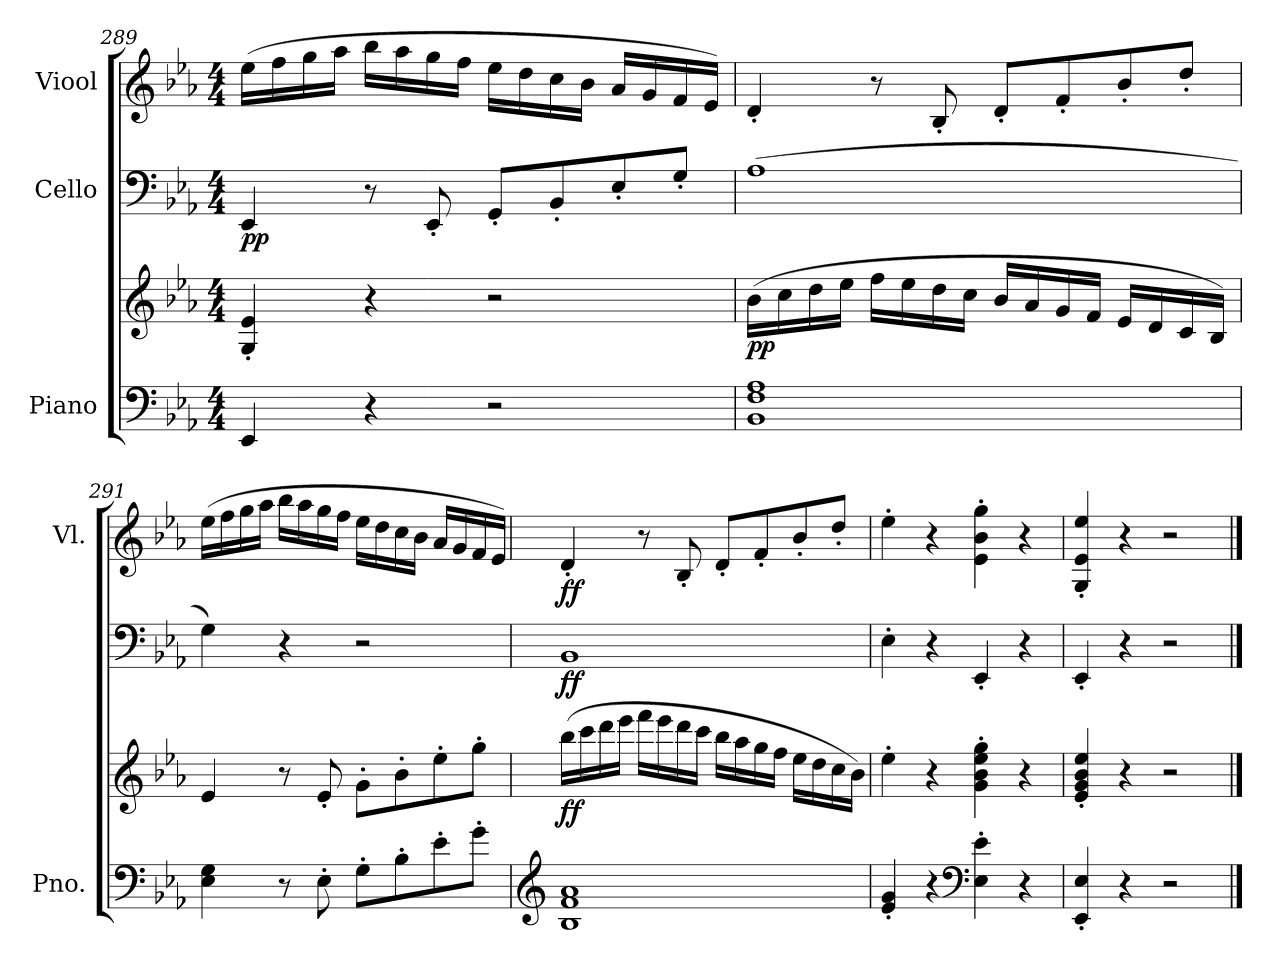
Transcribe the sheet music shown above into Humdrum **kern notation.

**kern	**kern	**dynam	**kern	**dynam	**kern	**dynam
*part3	*part3	*part3	*part2	*part2	*part1	*part1
*staff4	*staff3	*staff3/4	*staff2	*staff2	*staff1	*staff1
*I"Piano	*	*	*I"Cello	*	*I"Viool	*
*I'Pno.	*	*	*	*	*I'Vl.	*
!!LO:LB:g=z
*clefF4	*clefG2	*	*clefF4	*	*clefG2	*
*k[b-e-a-]	*k[b-e-a-]	*	*k[b-e-a-]	*	*k[b-e-a-]	*
*M4/4	*M4/4	*	*M4/4	*	*M4/4	*
=289	=289	=289	=289	=289	=289	=289
!	!	!	!	!LO:DY:b	!	!
4EE-/	4G/' 4e-/'	.	4EE-/	pp	(>16ee-\LL	.
.	.	.	.	.	16ff\	.
.	.	.	.	.	16gg\	.
.	.	.	.	.	16aa-\JJ	.
4r	4r	.	8r	.	16bb-\LL	.
.	.	.	.	.	16aa-\	.
.	.	.	8EE-'/	.	16gg\	.
.	.	.	.	.	16ff\JJ	.
2r	2r	.	8GG'/L	.	16ee-\LL	.
.	.	.	.	.	16dd\	.
.	.	.	8BB-'/	.	16cc\	.
.	.	.	.	.	16b-\JJ	.
.	.	.	8E-'/	.	16a-/LL	.
.	.	.	.	.	16g/	.
.	.	.	8G'/J	.	16f/	.
.	.	.	.	.	16e-/JJ)	.
=290	=290	=290	=290	=290	=290	=290
!	!	!LO:DY:b	!	!	!	!
1BB- 1F 1A-	(>16b-\LL	pp	(>1A-	.	4d'/	.
.	16cc\	.	.	.	.	.
.	16dd\	.	.	.	.	.
.	16ee-\JJ	.	.	.	.	.
.	16ff\LL	.	.	.	8r	.
.	16ee-\	.	.	.	.	.
.	16dd\	.	.	.	8B-'/	.
.	16cc\JJ	.	.	.	.	.
.	16b-/LL	.	.	.	8d'/L	.
.	16a-/	.	.	.	.	.
.	16g/	.	.	.	8f'/	.
.	16f/JJ	.	.	.	.	.
.	16e-/LL	.	.	.	8b-'/	.
.	16d/	.	.	.	.	.
.	16c/	.	.	.	8dd'/J	.
.	16B-/JJ)	.	.	.	.	.
!!LO:LB:g=z
=291	=291	=291	=291	=291	=291	=291
4E-\ 4G\	4e-/	.	4G\)	.	(>16ee-\LL	.
.	.	.	.	.	16ff\	.
.	.	.	.	.	16gg\	.
.	.	.	.	.	16aa-\JJ	.
8r	8r	.	4r	.	16bb-\LL	.
.	.	.	.	.	16aa-\	.
8E-'\	8e-'/	.	.	.	16gg\	.
.	.	.	.	.	16ff\JJ	.
8G'\L	8g'\L	.	2r	.	16ee-\LL	.
.	.	.	.	.	16dd\	.
8B-'\	8b-'\	.	.	.	16cc\	.
.	.	.	.	.	16b-\JJ	.
8e-'\	8ee-'\	.	.	.	16a-/LL	.
.	.	.	.	.	16g/	.
8g'\J	8gg'\J	.	.	.	16f/	.
.	.	.	.	.	16e-/JJ)	.
=292	=292	=292	=292	=292	=292	=292
*clefG2	*	*	*	*	*	*
!	!	!LO:DY:b	!	!LO:DY:b	!	!LO:DY:b
1B- 1f 1a-	(>16bb-\LL	ff	1BB-	ff	4d'/	ff
.	16ccc\	.	.	.	.	.
.	16ddd\	.	.	.	.	.
.	16eee-\JJ	.	.	.	.	.
.	16fff\LL	.	.	.	8r	.
.	16eee-\	.	.	.	.	.
.	16ddd\	.	.	.	8B-'/	.
.	16ccc\JJ	.	.	.	.	.
.	16bb-\LL	.	.	.	8d'/L	.
.	16aa-\	.	.	.	.	.
.	16gg\	.	.	.	8f'/	.
.	16ff\JJ	.	.	.	.	.
.	16ee-\LL	.	.	.	8b-'/	.
.	16dd\	.	.	.	.	.
.	16cc\	.	.	.	8dd'/J	.
.	16b-\JJ)	.	.	.	.	.
=293	=293	=293	=293	=293	=293	=293
4e-/' 4g/'	4ee-'\	.	4E-'\	.	4ee-'\	.
4r	4r	.	4r	.	4r	.
*clefF4	*	*	*	*	*	*
4E-\' 4e-\'	4g\' 4b-\' 4ee-\' 4gg\'	.	4EE-'/	.	4e-\' 4b-\' 4gg\'	.
4r	4r	.	4r	.	4r	.
!!LO:PB:g=z
=294	=294	=294	=294	=294	=294	=294
4EE-/' 4E-/'	4e-/' 4g/' 4b-/' 4ee-/'	.	4EE-'/	.	4G/' 4e-/' 4ee-/'	.
4r	4r	.	4r	.	4r	.
2r	2r	.	2r	.	2r	.
==	==	==	==	==	==	==
*-	*-	*-	*-	*-	*-	*-
